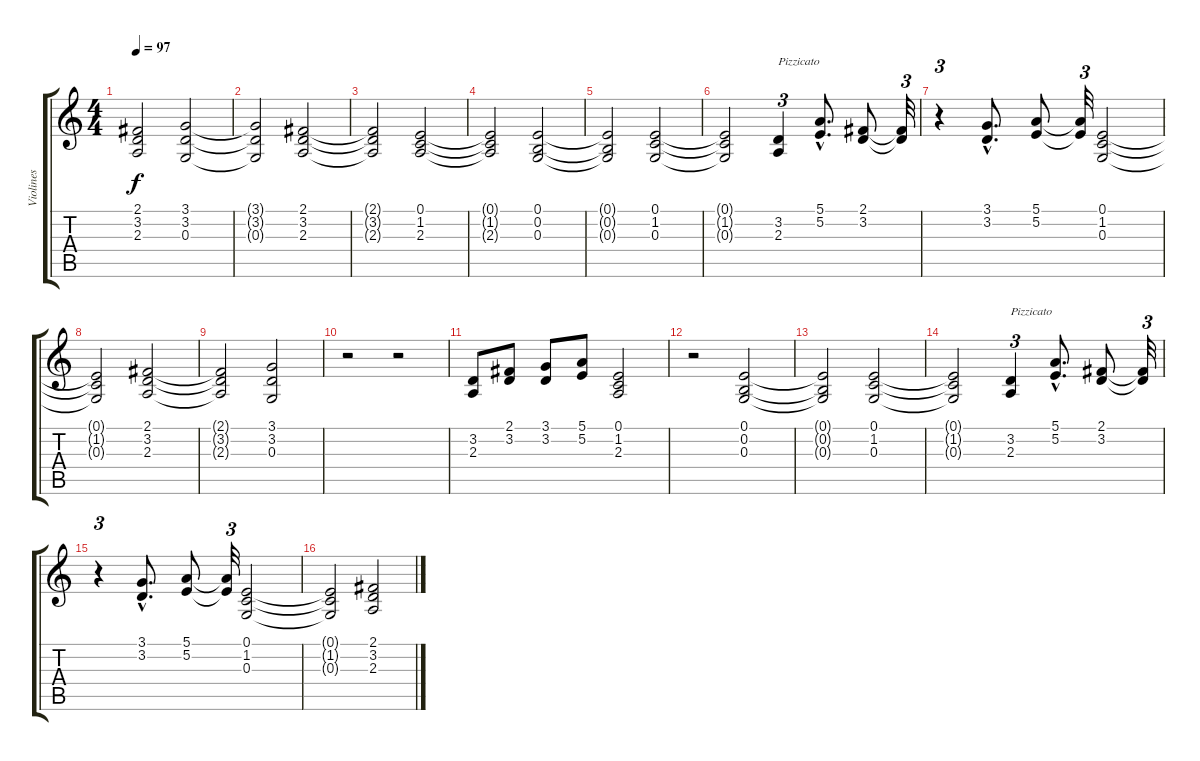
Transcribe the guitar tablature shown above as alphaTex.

\track ("Violines" "Violines") {instrument violin}
\staff {score tabs}
\tuning (E4 B3 G3 D3 A2 E2) {hide}
\ts (4 4)
\tempo 97
\clef g2
\ks c
(2.1{t} 3.2{t} 2.3{t}).2{dy f} (3.1 3.2 0.3).2 |
(3.1{t} 3.2{t} 0.3{t}).2 (2.1 3.2 2.3).2 |
(2.1{t} 3.2{t} 2.3{t}).2 (0.1 1.2 2.3).2 |
(0.1{t} 1.2{t} 2.3{t}).2 (0.1 0.2 0.3).2 |
(0.1{t} 0.2{t} 0.3{t}).2 (0.1 1.2 0.3).2 |
(0.1{t} 1.2{t} 0.3{t}).2 (3.2 2.3).4{tu (3 2) txt "Pizzicato" volume 16 instrument pizzicatostrings} (5.1{hac} 5.2{hac}).8{d} (2.1 3.2).8 (2.1{t} 3.2{t}).32{tu (3 2)} |
r.4{tu (3 2)} (3.1{hac} 3.2{hac}).8{d} (5.1 5.2).8 (5.1{t} 5.2{t}).32{tu (3 2)} (0.1 1.2 0.3).2{volume 12 instrument stringensemble1} |
(0.1{t} 1.2{t} 0.3{t}).2 (2.1 3.2 2.3).2 |
(2.1{t} 3.2{t} 2.3{t}).2 (3.1 3.2 0.3).2 |
r.2 r.2 |
(3.2 2.3).8 (2.1 3.2).8 (3.1 3.2).8 (5.1 5.2).8 (0.1 1.2 2.3).2 |
r.2 (0.1 0.2 0.3).2 |
(0.1{t} 0.2{t} 0.3{t}).2 (0.1 1.2 0.3).2 |
(0.1{t} 1.2{t} 0.3{t}).2 (3.2 2.3).4{tu (3 2) txt "Pizzicato" volume 16 instrument pizzicatostrings} (5.1{hac} 5.2{hac}).8{d} (2.1 3.2).8 (2.1{t} 3.2{t}).32{tu (3 2)} |
r.4{tu (3 2)} (3.1{hac} 3.2{hac}).8{d} (5.1 5.2).8 (5.1{t} 5.2{t}).32{tu (3 2)} (0.1 1.2 0.3).2{volume 12 instrument stringensemble1} |
(0.1{t} 1.2{t} 0.3{t}).2 (2.1 3.2 2.3).2
